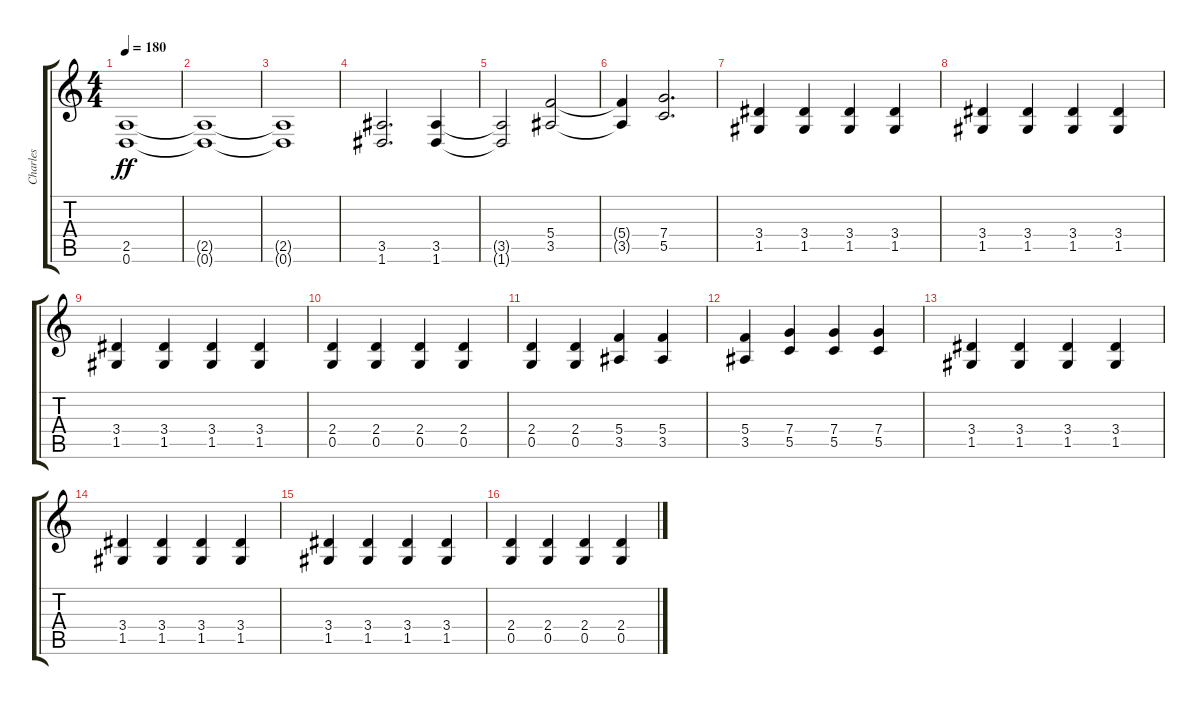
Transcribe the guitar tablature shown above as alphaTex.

\track ("Charles" "Charles") {instrument distortionguitar}
\staff {score tabs}
\tuning (D4 A3 F3 C3 G2 D2) {hide}
\ts (4 4)
\tempo 180
\clef g2
\ks c
(2.5 0.6).1{dy ff} |
(2.5{t} 0.6{t}).1 |
(2.5{t} 0.6{t}).1 |
(3.5 1.6).2{d} (3.5 1.6).4 |
(3.5{t} 1.6{t}).2 (5.4 3.5).2 |
(5.4{t} 3.5{t}).4 (7.4 5.5).2{d} |
(3.4 1.5).4 (3.4 1.5).4 (3.4 1.5).4 (3.4 1.5).4 |
(3.4 1.5).4 (3.4 1.5).4 (3.4 1.5).4 (3.4 1.5).4 |
(3.4 1.5).4 (3.4 1.5).4 (3.4 1.5).4 (3.4 1.5).4 |
(2.4 0.5).4 (2.4 0.5).4 (2.4 0.5).4 (2.4 0.5).4 |
(2.4 0.5).4 (2.4 0.5).4 (5.4 3.5).4 (5.4 3.5).4 |
(5.4 3.5).4 (7.4 5.5).4 (7.4 5.5).4 (7.4 5.5).4 |
(3.4 1.5).4 (3.4 1.5).4 (3.4 1.5).4 (3.4 1.5).4 |
(3.4 1.5).4 (3.4 1.5).4 (3.4 1.5).4 (3.4 1.5).4 |
(3.4 1.5).4 (3.4 1.5).4 (3.4 1.5).4 (3.4 1.5).4 |
(2.4 0.5).4 (2.4 0.5).4 (2.4 0.5).4 (2.4 0.5).4
